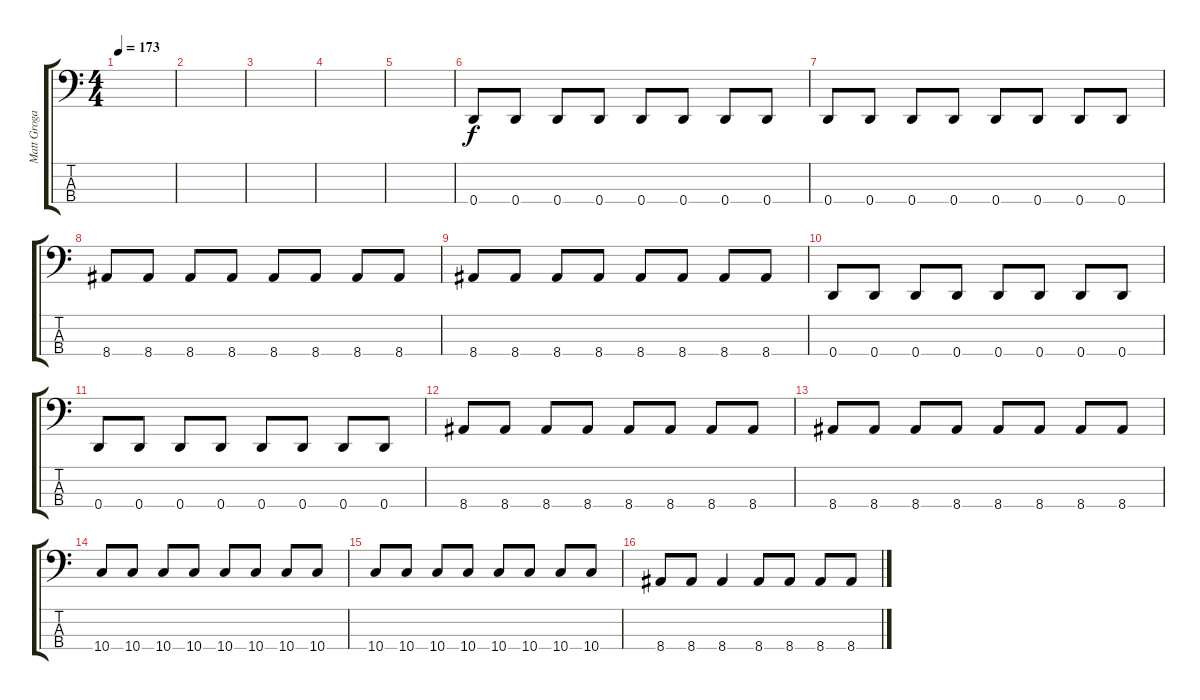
\track ("Matt Grogan" "Matt Groga") {instrument electricbasspick}
\staff {score tabs}
\tuning (G2 D2 A1 D1) {hide}
\ts (4 4)
\tempo 173
\clef f4
\ks c
|
|
|
|
|
0.4.8 0.4.8 0.4.8 0.4.8 0.4.8 0.4.8 0.4.8 0.4.8 |
0.4.8 0.4.8 0.4.8 0.4.8 0.4.8 0.4.8 0.4.8 0.4.8 |
8.4.8 8.4.8 8.4.8 8.4.8 8.4.8 8.4.8 8.4.8 8.4.8 |
8.4.8 8.4.8 8.4.8 8.4.8 8.4.8 8.4.8 8.4.8 8.4.8 |
0.4.8 0.4.8 0.4.8 0.4.8 0.4.8 0.4.8 0.4.8 0.4.8 |
0.4.8 0.4.8 0.4.8 0.4.8 0.4.8 0.4.8 0.4.8 0.4.8 |
8.4.8 8.4.8 8.4.8 8.4.8 8.4.8 8.4.8 8.4.8 8.4.8 |
8.4.8 8.4.8 8.4.8 8.4.8 8.4.8 8.4.8 8.4.8 8.4.8 |
10.4.8 10.4.8 10.4.8 10.4.8 10.4.8 10.4.8 10.4.8 10.4.8 |
10.4.8 10.4.8 10.4.8 10.4.8 10.4.8 10.4.8 10.4.8 10.4.8 |
8.4.8 8.4.8 8.4.4 8.4.8 8.4.8 8.4.8 8.4.8
